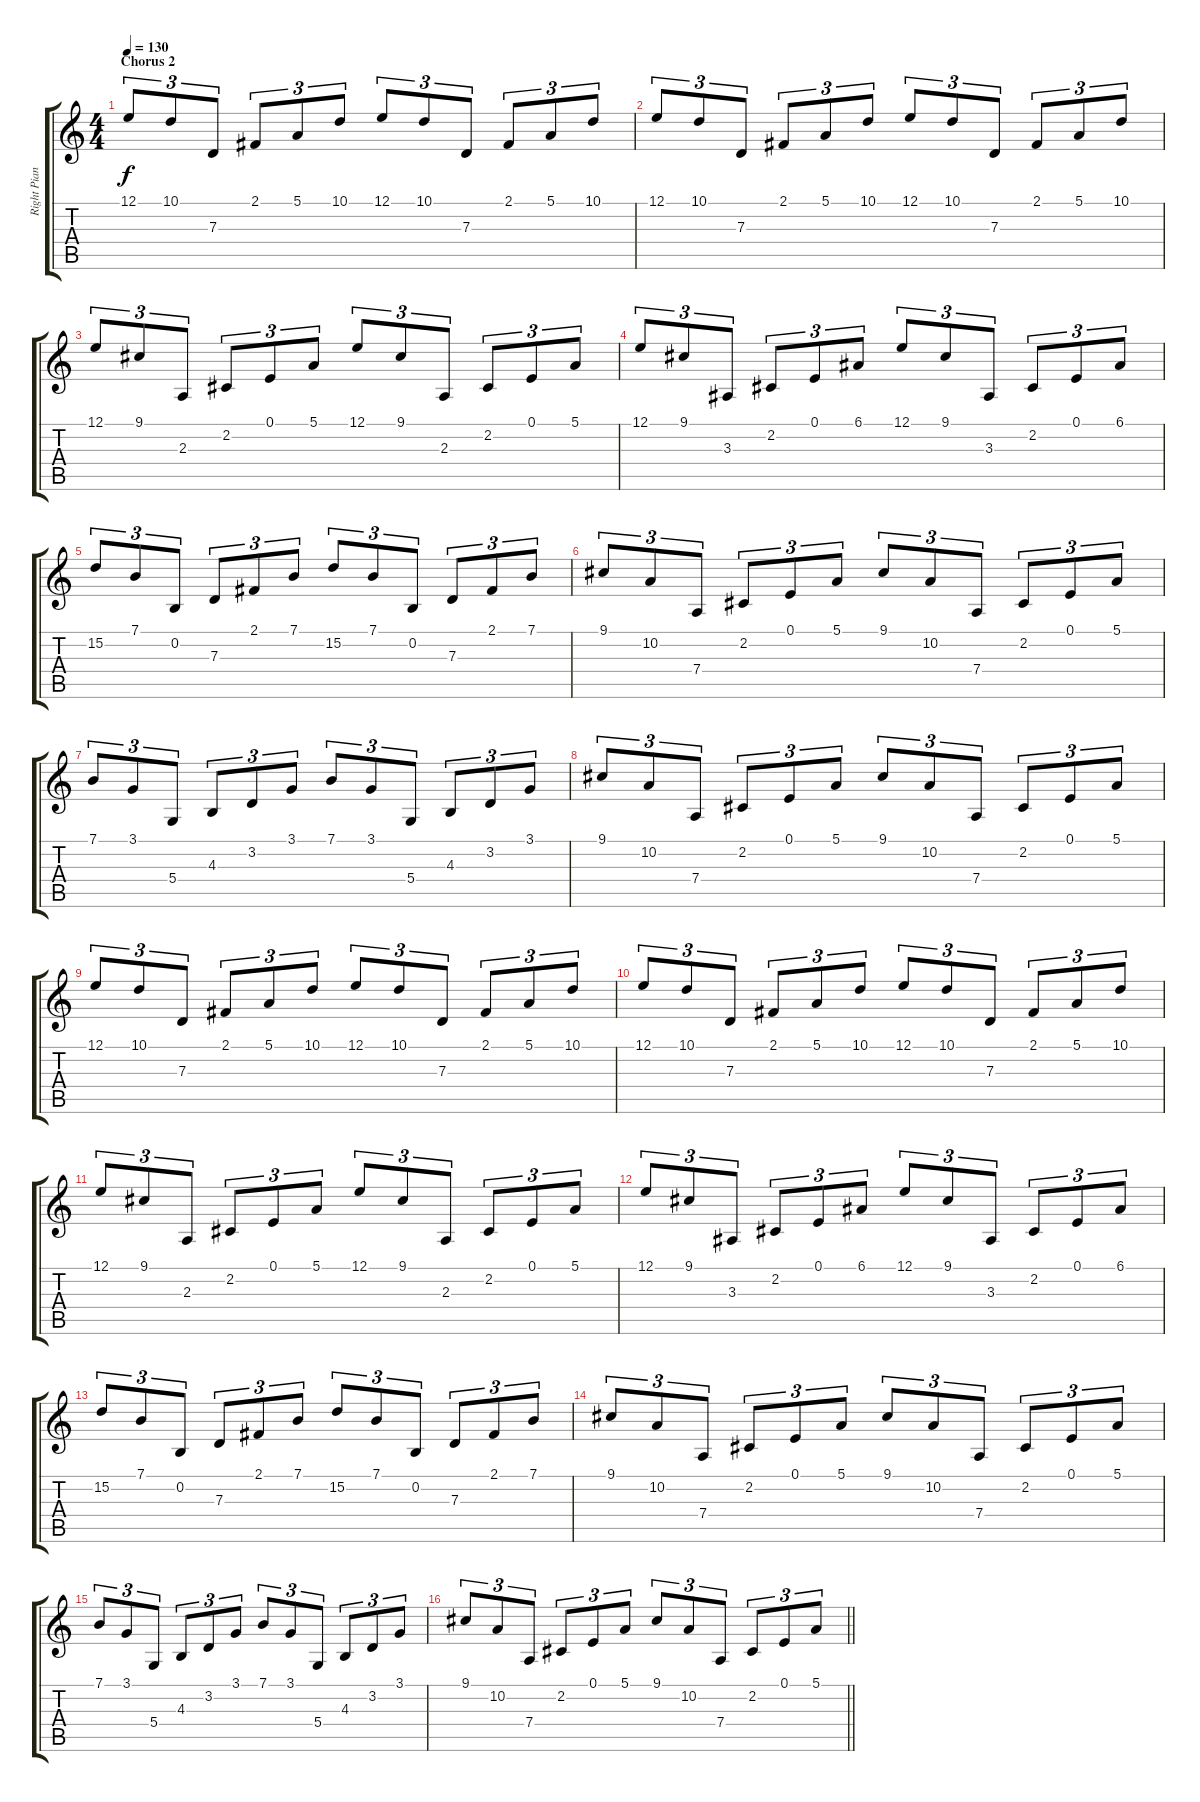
\track ("Right Piano" "Right Pian") {instrument acousticgrandpiano}
\staff {score tabs}
\tuning (E4 B3 G3 D3 A2 E2) {hide}
\ts (4 4)
\section ("" "Chorus 2")
\tempo 130
\clef g2
\ks c
12.1.8{tu (3 2) dy f} 10.1.8{tu (3 2)} 7.3.8{tu (3 2)} 2.1.8{tu (3 2)} 5.1.8{tu (3 2)} 10.1.8{tu (3 2)} 12.1.8{tu (3 2)} 10.1.8{tu (3 2)} 7.3.8{tu (3 2)} 2.1.8{tu (3 2)} 5.1.8{tu (3 2)} 10.1.8{tu (3 2)} |
12.1.8{tu (3 2)} 10.1.8{tu (3 2)} 7.3.8{tu (3 2)} 2.1.8{tu (3 2)} 5.1.8{tu (3 2)} 10.1.8{tu (3 2)} 12.1.8{tu (3 2)} 10.1.8{tu (3 2)} 7.3.8{tu (3 2)} 2.1.8{tu (3 2)} 5.1.8{tu (3 2)} 10.1.8{tu (3 2)} |
12.1.8{tu (3 2)} 9.1.8{tu (3 2)} 2.3.8{tu (3 2)} 2.2.8{tu (3 2)} 0.1.8{tu (3 2)} 5.1.8{tu (3 2)} 12.1.8{tu (3 2)} 9.1.8{tu (3 2)} 2.3.8{tu (3 2)} 2.2.8{tu (3 2)} 0.1.8{tu (3 2)} 5.1.8{tu (3 2)} |
12.1.8{tu (3 2)} 9.1.8{tu (3 2)} 3.3.8{tu (3 2)} 2.2.8{tu (3 2)} 0.1.8{tu (3 2)} 6.1.8{tu (3 2)} 12.1.8{tu (3 2)} 9.1.8{tu (3 2)} 3.3.8{tu (3 2)} 2.2.8{tu (3 2)} 0.1.8{tu (3 2)} 6.1.8{tu (3 2)} |
15.2.8{tu (3 2)} 7.1.8{tu (3 2)} 0.2.8{tu (3 2)} 7.3.8{tu (3 2)} 2.1.8{tu (3 2)} 7.1.8{tu (3 2)} 15.2.8{tu (3 2)} 7.1.8{tu (3 2)} 0.2.8{tu (3 2)} 7.3.8{tu (3 2)} 2.1.8{tu (3 2)} 7.1.8{tu (3 2)} |
9.1.8{tu (3 2)} 10.2.8{tu (3 2)} 7.4.8{tu (3 2)} 2.2.8{tu (3 2)} 0.1.8{tu (3 2)} 5.1.8{tu (3 2)} 9.1.8{tu (3 2)} 10.2.8{tu (3 2)} 7.4.8{tu (3 2)} 2.2.8{tu (3 2)} 0.1.8{tu (3 2)} 5.1.8{tu (3 2)} |
7.1.8{tu (3 2)} 3.1.8{tu (3 2)} 5.4.8{tu (3 2)} 4.3.8{tu (3 2)} 3.2.8{tu (3 2)} 3.1.8{tu (3 2)} 7.1.8{tu (3 2)} 3.1.8{tu (3 2)} 5.4.8{tu (3 2)} 4.3.8{tu (3 2)} 3.2.8{tu (3 2)} 3.1.8{tu (3 2)} |
9.1.8{tu (3 2)} 10.2.8{tu (3 2)} 7.4.8{tu (3 2)} 2.2.8{tu (3 2)} 0.1.8{tu (3 2)} 5.1.8{tu (3 2)} 9.1.8{tu (3 2)} 10.2.8{tu (3 2)} 7.4.8{tu (3 2)} 2.2.8{tu (3 2)} 0.1.8{tu (3 2)} 5.1.8{tu (3 2)} |
12.1.8{tu (3 2)} 10.1.8{tu (3 2)} 7.3.8{tu (3 2)} 2.1.8{tu (3 2)} 5.1.8{tu (3 2)} 10.1.8{tu (3 2)} 12.1.8{tu (3 2)} 10.1.8{tu (3 2)} 7.3.8{tu (3 2)} 2.1.8{tu (3 2)} 5.1.8{tu (3 2)} 10.1.8{tu (3 2)} |
12.1.8{tu (3 2)} 10.1.8{tu (3 2)} 7.3.8{tu (3 2)} 2.1.8{tu (3 2)} 5.1.8{tu (3 2)} 10.1.8{tu (3 2)} 12.1.8{tu (3 2)} 10.1.8{tu (3 2)} 7.3.8{tu (3 2)} 2.1.8{tu (3 2)} 5.1.8{tu (3 2)} 10.1.8{tu (3 2)} |
12.1.8{tu (3 2)} 9.1.8{tu (3 2)} 2.3.8{tu (3 2)} 2.2.8{tu (3 2)} 0.1.8{tu (3 2)} 5.1.8{tu (3 2)} 12.1.8{tu (3 2)} 9.1.8{tu (3 2)} 2.3.8{tu (3 2)} 2.2.8{tu (3 2)} 0.1.8{tu (3 2)} 5.1.8{tu (3 2)} |
12.1.8{tu (3 2)} 9.1.8{tu (3 2)} 3.3.8{tu (3 2)} 2.2.8{tu (3 2)} 0.1.8{tu (3 2)} 6.1.8{tu (3 2)} 12.1.8{tu (3 2)} 9.1.8{tu (3 2)} 3.3.8{tu (3 2)} 2.2.8{tu (3 2)} 0.1.8{tu (3 2)} 6.1.8{tu (3 2)} |
15.2.8{tu (3 2)} 7.1.8{tu (3 2)} 0.2.8{tu (3 2)} 7.3.8{tu (3 2)} 2.1.8{tu (3 2)} 7.1.8{tu (3 2)} 15.2.8{tu (3 2)} 7.1.8{tu (3 2)} 0.2.8{tu (3 2)} 7.3.8{tu (3 2)} 2.1.8{tu (3 2)} 7.1.8{tu (3 2)} |
9.1.8{tu (3 2)} 10.2.8{tu (3 2)} 7.4.8{tu (3 2)} 2.2.8{tu (3 2)} 0.1.8{tu (3 2)} 5.1.8{tu (3 2)} 9.1.8{tu (3 2)} 10.2.8{tu (3 2)} 7.4.8{tu (3 2)} 2.2.8{tu (3 2)} 0.1.8{tu (3 2)} 5.1.8{tu (3 2)} |
7.1.8{tu (3 2)} 3.1.8{tu (3 2)} 5.4.8{tu (3 2)} 4.3.8{tu (3 2)} 3.2.8{tu (3 2)} 3.1.8{tu (3 2)} 7.1.8{tu (3 2)} 3.1.8{tu (3 2)} 5.4.8{tu (3 2)} 4.3.8{tu (3 2)} 3.2.8{tu (3 2)} 3.1.8{tu (3 2)} |
\barLineRight lightlight
9.1.8{tu (3 2)} 10.2.8{tu (3 2)} 7.4.8{tu (3 2)} 2.2.8{tu (3 2)} 0.1.8{tu (3 2)} 5.1.8{tu (3 2)} 9.1.8{tu (3 2)} 10.2.8{tu (3 2)} 7.4.8{tu (3 2)} 2.2.8{tu (3 2)} 0.1.8{tu (3 2)} 5.1.8{tu (3 2)}
